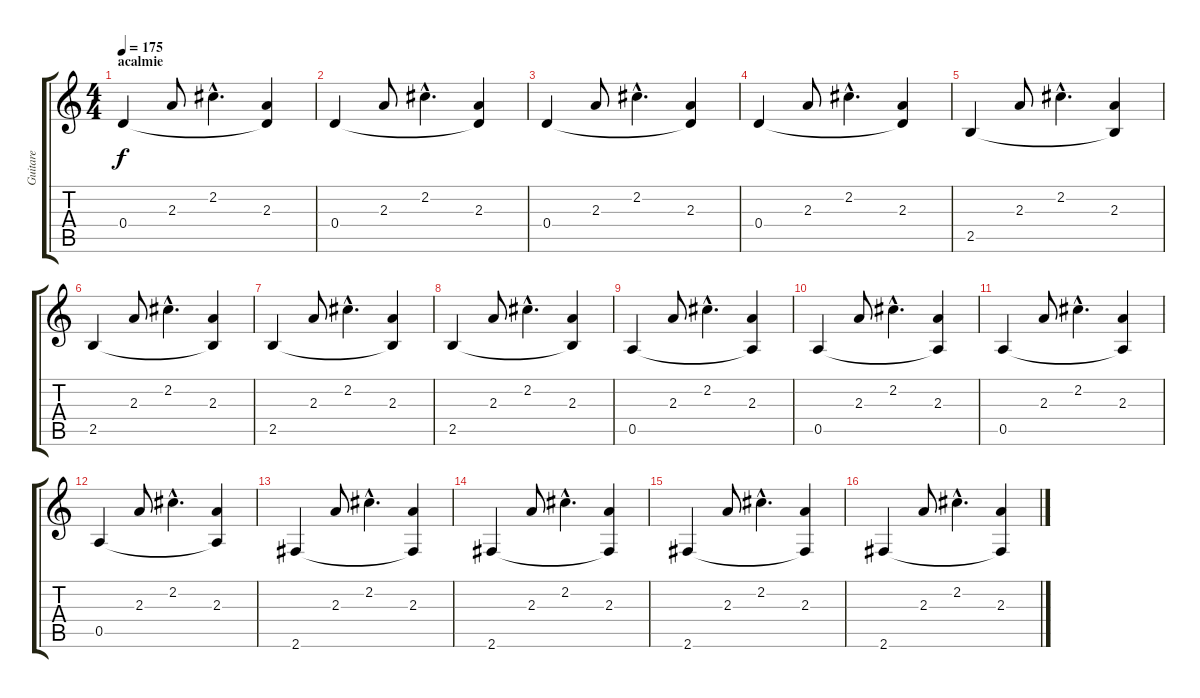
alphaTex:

\track ("Guitare" "Guitare") {instrument electricguitarclean}
\staff {score tabs}
\tuning (E4 B3 G3 D3 A2 E2) {hide}
\ts (4 4)
\section ("" "acalmie")
\tempo 175
\clef g2
\ks c
0.4.4{dy f} 2.3.8 2.2{hac}.4{d} (2.3 0.4{t}).4 |
0.4.4 2.3.8 2.2{hac}.4{d} (2.3 0.4{t}).4 |
0.4.4 2.3.8 2.2{hac}.4{d} (2.3 0.4{t}).4 |
0.4.4 2.3.8 2.2{hac}.4{d} (2.3 0.4{t}).4 |
2.5.4 2.3.8 2.2{hac}.4{d} (2.3 2.5{t}).4 |
2.5.4 2.3.8 2.2{hac}.4{d} (2.3 2.5{t}).4 |
2.5.4 2.3.8 2.2{hac}.4{d} (2.3 2.5{t}).4 |
2.5.4 2.3.8 2.2{hac}.4{d} (2.3 2.5{t}).4 |
0.5.4 2.3.8 2.2{hac}.4{d} (2.3 0.5{t}).4 |
0.5.4 2.3.8 2.2{hac}.4{d} (2.3 0.5{t}).4 |
0.5.4 2.3.8 2.2{hac}.4{d} (2.3 0.5{t}).4 |
0.5.4 2.3.8 2.2{hac}.4{d} (2.3 0.5{t}).4 |
2.6.4 2.3.8 2.2{hac}.4{d} (2.3 2.6{t}).4 |
2.6.4 2.3.8 2.2{hac}.4{d} (2.3 2.6{t}).4 |
2.6.4 2.3.8 2.2{hac}.4{d} (2.3 2.6{t}).4 |
2.6.4 2.3.8 2.2{hac}.4{d} (2.3 2.6{t}).4
